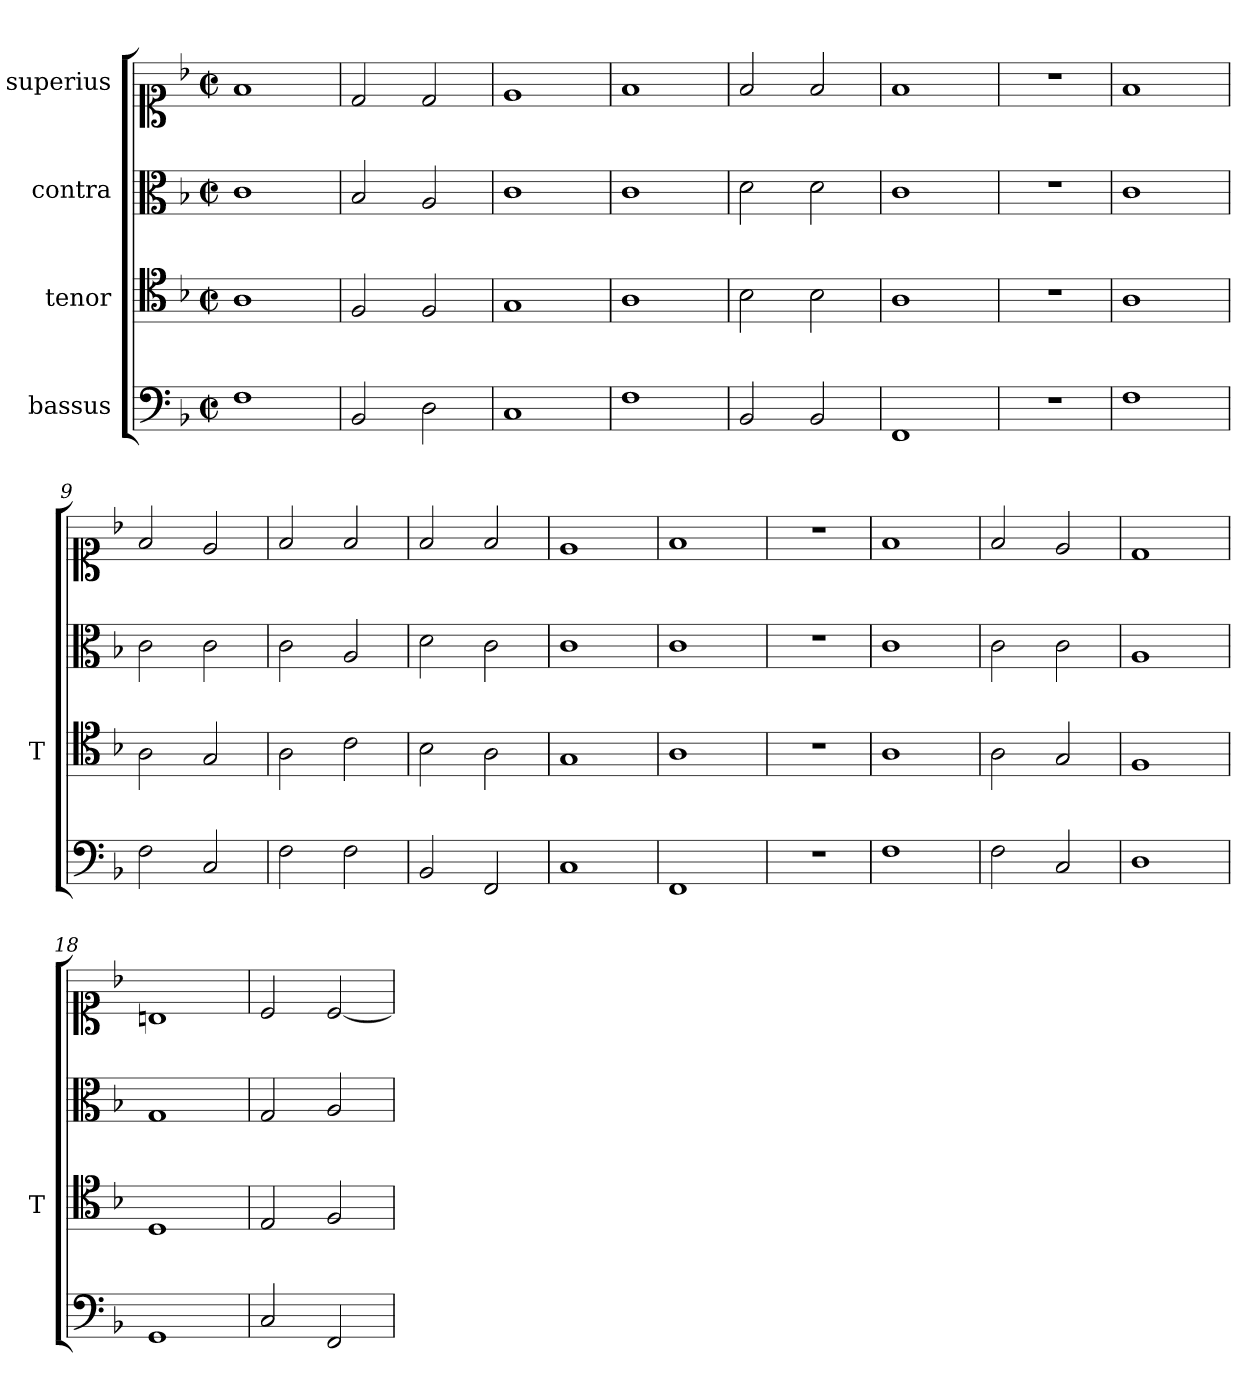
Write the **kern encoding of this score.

**kern	**kern	**kern	**kern
*part4	*part3	*part2	*part1
*staff4	*staff3	*staff2	*staff1
*I"bassus	*I"tenor	*I"contra	*I"superius
*	*I'T	*	*
*clefF4	*clefC4	*clefC3	*clefC1
*k[b-]	*k[b-]	*k[b-]	*k[b-]
*M2/2	*M2/2	*M2/2	*M2/2
*met(c|)	*met(c|)	*met(c|)	*met(c|)
=1	=1	=1	=1
1F	1A	1c	1f
=2	=2	=2	=2
2BB-	2F	2B-	2d
2D	2F	2A	2d
=3	=3	=3	=3
1C	1G	1c	1e
=4	=4	=4	=4
1F	1A	1c	1f
=5	=5	=5	=5
2BB-	2B-	2d	2f
2BB-	2B-	2d	2f
=6	=6	=6	=6
1FF	1A	1c	1f
=7	=7	=7	=7
1r	1r	1r	1r
=8	=8	=8	=8
1F	1A	1c	1f
=9	=9	=9	=9
2F	2A	2c	2f
2C	2G	2c	2e
=10	=10	=10	=10
2F	2A	2c	2f
2F	2c	2A	2f
=11	=11	=11	=11
2BB-	2B-	2d	2f
2FF	2A	2c	2f
=12	=12	=12	=12
1C	1G	1c	1e
=13	=13	=13	=13
1FF	1A	1c	1f
=14	=14	=14	=14
1r	1r	1r	1r
=15	=15	=15	=15
1F	1A	1c	1f
=16	=16	=16	=16
2F	2A	2c	2f
2C	2G	2c	2e
=17	=17	=17	=17
1D	1F	1A	1d
=18	=18	=18	=18
1GG	1D	1G	1Bn
=19	=19	=19	=19
2C	2E	2G	2c
2FF	2F	2A	[2c
=	=	=	=
*-	*-	*-	*-
